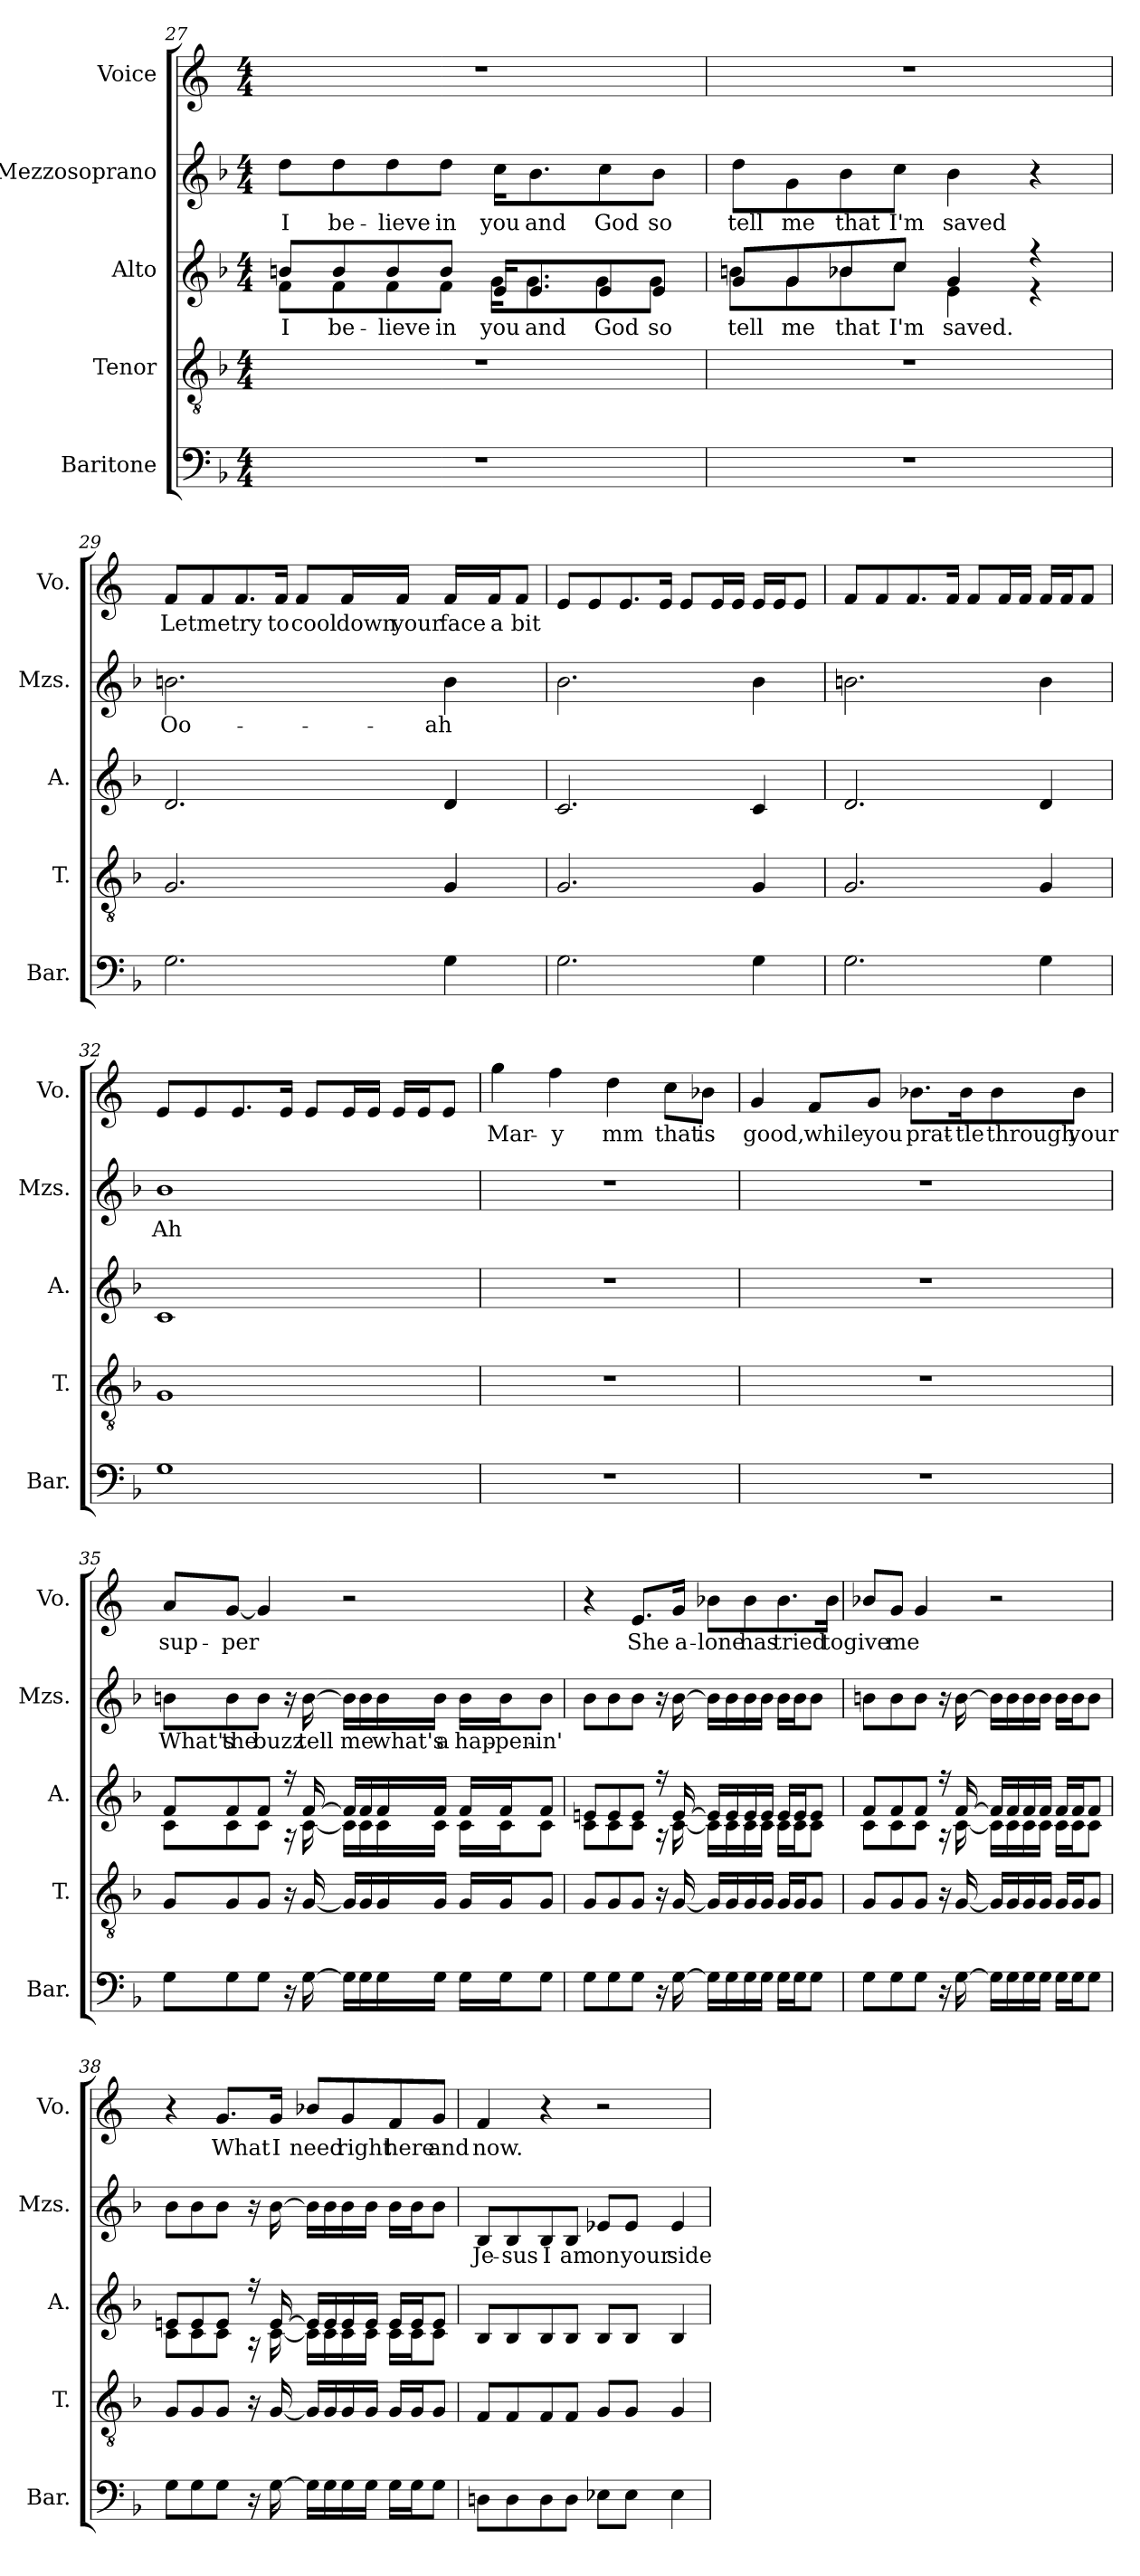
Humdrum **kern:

**kern	**kern	**kern	**text	**kern	**text	**kern	**text
*part5	*part4	*part3	*part3	*part2	*part2	*part1	*part1
*staff5	*staff4	*staff3	*staff3	*staff2	*staff2	*staff1	*staff1
*I"Baritone	*I"Tenor	*I"Alto	*	*I"Mezzosoprano	*	*I"Voice	*
*I'Bar.	*I'T.	*I'A.	*	*I'Mzs.	*	*I'Vo.	*
*clefF4	*clefGv2	*clefG2	*	*clefG2	*	*clefG2	*
*k[b-]	*k[b-]	*k[b-]	*	*k[b-]	*	*k[]	*
*F:	*F:	*F:	*	*F:	*	*C:	*
*M4/4	*M4/4	*M4/4	*	*M4/4	*	*M4/4	*
=27	=27	=27	=27	=27	=27	=27	=27
*	*	*^	*	*	*	*	*
1r	1r	8f\L	8bn/L	I	8dd\L	I	1r	.
.	.	8f\	8b/	be-	8dd\	be-	.	.
.	.	8f\	8b/	-lieve	8dd\	-lieve	.	.
.	.	8f\J	8b/J	in	8dd\J	in	.	.
.	.	16e/KL	16g\KL	you	16cc\KL	you	.	.
.	.	8.e/	8.g\	and	8.b-\	and	.	.
.	.	8e/	8g\	God	8cc\	God	.	.
.	.	8e/J	8g\J	so	8b-\J	so	.	.
=28	=28	=28	=28	=28	=28	=28	=28	=28
1r	1r	8g/L	8bn\L	tell	8dd\L	tell	1r	.
.	.	8g/	8g\	me	8g\	me	.	.
.	.	8b-X/	8b-\	that	8b-\	that	.	.
.	.	8cc/J	8cc\J	I'm	8cc\J	I'm	.	.
.	.	4e\	4g/	saved.	4b-\	saved	.	.
.	.	4r	4r	.	4r	.	.	.
*	*	*v	*v	*	*	*	*	*
!!LO:PB:g=z
=29	=29	=29	=29	=29	=29	=29	=29
2.G\	2.G/	2.d/	.	2.bn\	Oo-	8f/L	Let
.	.	.	.	.	.	8f/	me
.	.	.	.	.	.	8.f/	try
.	.	.	.	.	.	16f/Jk	to
.	.	.	.	.	.	8f/L	cool
.	.	.	.	.	.	16f/L	down
.	.	.	.	.	.	16f/JJ	your
4G\	4G/	4d/	.	4b\	-ah	16f/LL	face
.	.	.	.	.	.	16f/J	a
.	.	.	.	.	.	8f/J	bit
=30	=30	=30	=30	=30	=30	=30	=30
2.G\	2.G/	2.c/	.	2.b-\	.	8e/L	.
.	.	.	.	.	.	8e/	.
.	.	.	.	.	.	8.e/	.
.	.	.	.	.	.	16e/Jk	.
.	.	.	.	.	.	8e/L	.
.	.	.	.	.	.	16e/L	.
.	.	.	.	.	.	16e/JJ	.
4G\	4G/	4c/	.	4b-\	.	16e/LL	.
.	.	.	.	.	.	16e/J	.
.	.	.	.	.	.	8e/J	.
=31	=31	=31	=31	=31	=31	=31	=31
2.G\	2.G/	2.d/	.	2.bn\	.	8f/L	.
.	.	.	.	.	.	8f/	.
.	.	.	.	.	.	8.f/	.
.	.	.	.	.	.	16f/Jk	.
.	.	.	.	.	.	8f/L	.
.	.	.	.	.	.	16f/L	.
.	.	.	.	.	.	16f/JJ	.
4G\	4G/	4d/	.	4b\	.	16f/LL	.
.	.	.	.	.	.	16f/J	.
.	.	.	.	.	.	8f/J	.
=32	=32	=32	=32	=32	=32	=32	=32
1G	1G	1c	.	1b-	Ah	8e/L	.
.	.	.	.	.	.	8e/	.
.	.	.	.	.	.	8.e/	.
.	.	.	.	.	.	16e/Jk	.
.	.	.	.	.	.	8e/L	.
.	.	.	.	.	.	16e/L	.
.	.	.	.	.	.	16e/JJ	.
.	.	.	.	.	.	16e/LL	.
.	.	.	.	.	.	16e/J	.
.	.	.	.	.	.	8e/J	.
!!LO:LB:g=z
=33	=33	=33	=33	=33	=33	=33	=33
1r	1r	1r	.	1r	.	4gg\	Mar-
.	.	.	.	.	.	4ff\	-y
.	.	.	.	.	.	4dd\	mm
.	.	.	.	.	.	8cc\L	that
.	.	.	.	.	.	8b-X\J	is
=34	=34	=34	=34	=34	=34	=34	=34
1r	1r	1r	.	1r	.	4g/	good,
.	.	.	.	.	.	8f/L	while
.	.	.	.	.	.	8g/J	you
.	.	.	.	.	.	8.b-X\L	prat-
.	.	.	.	.	.	16b-\K	-tle
.	.	.	.	.	.	8b-\	through
.	.	.	.	.	.	8b-\J	your
=35	=35	=35	=35	=35	=35	=35	=35
*	*	*^	*	*	*	*	*
8G\L	8G/L	8f/L	8c\L	.	8bn\L	What's	8a/L	sup-
8G\	8G/	8f/	8c\	.	8b\	the	[8g/J	-per
8G\J	8G/J	8f/J	8c\J	.	8b\J	buzz	4g/]	.
16r	16r	16r	16r	.	16r	.	.	.
[16G\	[16G/	[16f/	[16c\	.	[16b\	tell	.	.
16G\LL]	16G/LL]	16f/LL]	16c\LL]	.	16b\LL]	.	2r	.
16G\	16G/	16f/	16c\	.	16b\	me	.	.
16G\	16G/	16f/	16c\	.	16b\	what's	.	.
16G\JJ	16G/JJ	16f/JJ	16c\JJ	.	16b\JJ	a	.	.
16G\LL	16G/LL	16f/LL	16c\LL	.	16b\LL	hap-	.	.
16G\J	16G/J	16f/J	16c\J	.	16b\J	-pen-	.	.
8G\J	8G/J	8f/J	8c\J	.	8b\J	-in'	.	.
!!LO:LB:g=z
=36	=36	=36	=36	=36	=36	=36	=36	=36
8G\L	8G/L	8en/L	8c\L	.	8b-\L	.	4r	.
8G\	8G/	8e/	8c\	.	8b-\	.	.	.
8G\J	8G/J	8e/J	8c\J	.	8b-\J	.	8.e/L	She
16r	16r	16r	16r	.	16r	.	.	.
[16G\	[16G/	[16e/	[16c\	.	[16b-\	.	16g/Jk	a-
16G\LL]	16G/LL]	16e/LL]	16c\LL]	.	16b-\LL]	.	8b-X\L	-lone
16G\	16G/	16e/	16c\	.	16b-\	.	.	.
16G\	16G/	16e/	16c\	.	16b-\	.	8b-\	has
16G\JJ	16G/JJ	16e/JJ	16c\JJ	.	16b-\JJ	.	.	.
16G\LL	16G/LL	16e/LL	16c\LL	.	16b-\LL	.	8.b-\	tried
16G\J	16G/J	16e/J	16c\J	.	16b-\J	.	.	.
8G\J	8G/J	8e/J	8c\J	.	8b-\J	.	.	.
.	.	.	.	.	.	.	16b-\Jk	to
=37	=37	=37	=37	=37	=37	=37	=37	=37
8G\L	8G/L	8f/L	8c\L	.	8bn\L	.	8b-X/L	give
8G\	8G/	8f/	8c\	.	8b\	.	8g/J	me
8G\J	8G/J	8f/J	8c\J	.	8b\J	.	4g/	.
16r	16r	16r	16r	.	16r	.	.	.
[16G\	[16G/	[16f/	[16c\	.	[16b\	.	.	.
16G\LL]	16G/LL]	16f/LL]	16c\LL]	.	16b\LL]	.	2r	.
16G\	16G/	16f/	16c\	.	16b\	.	.	.
16G\	16G/	16f/	16c\	.	16b\	.	.	.
16G\JJ	16G/JJ	16f/JJ	16c\JJ	.	16b\JJ	.	.	.
16G\LL	16G/LL	16f/LL	16c\LL	.	16b\LL	.	.	.
16G\J	16G/J	16f/J	16c\J	.	16b\J	.	.	.
8G\J	8G/J	8f/J	8c\J	.	8b\J	.	.	.
=38	=38	=38	=38	=38	=38	=38	=38	=38
8G\L	8G/L	8en/L	8c\L	.	8b-\L	.	4r	.
8G\	8G/	8e/	8c\	.	8b-\	.	.	.
8G\J	8G/J	8e/J	8c\J	.	8b-\J	.	8.g/L	What
16r	16r	16r	16r	.	16r	.	.	.
[16G\	[16G/	[16e/	[16c\	.	[16b-\	.	16g/Jk	I
16G\LL]	16G/LL]	16e/LL]	16c\LL]	.	16b-\LL]	.	8b-X/L	need
16G\	16G/	16e/	16c\	.	16b-\	.	.	.
16G\	16G/	16e/	16c\	.	16b-\	.	8g/	right
16G\JJ	16G/JJ	16e/JJ	16c\JJ	.	16b-\JJ	.	.	.
16G\LL	16G/LL	16e/LL	16c\LL	.	16b-\LL	.	8f/	here
16G\J	16G/J	16e/J	16c\J	.	16b-\J	.	.	.
8G\J	8G/J	8e/J	8c\J	.	8b-\J	.	8g/J	and
*	*	*v	*v	*	*	*	*	*
!!LO:PB:g=z
=39	=39	=39	=39	=39	=39	=39	=39
8Dn\L	8F/L	8B-/L	.	8B-/L	Je-	4f/	now.
8D\	8F/	8B-/	.	8B-/	-sus	.	.
8D\	8F/	8B-/	.	8B-/	I	4r	.
8D\J	8F/J	8B-/J	.	8B-/J	am	.	.
8E-\L	8G/L	8B-/L	.	8e-/L	on	2r	.
8E-\J	8G/J	8B-/J	.	8e-/J	your	.	.
4E-\	4G/	4B-/	.	4e-/	side	.	.
=	=	=	=	=	=	=	=
*-	*-	*-	*-	*-	*-	*-	*-
